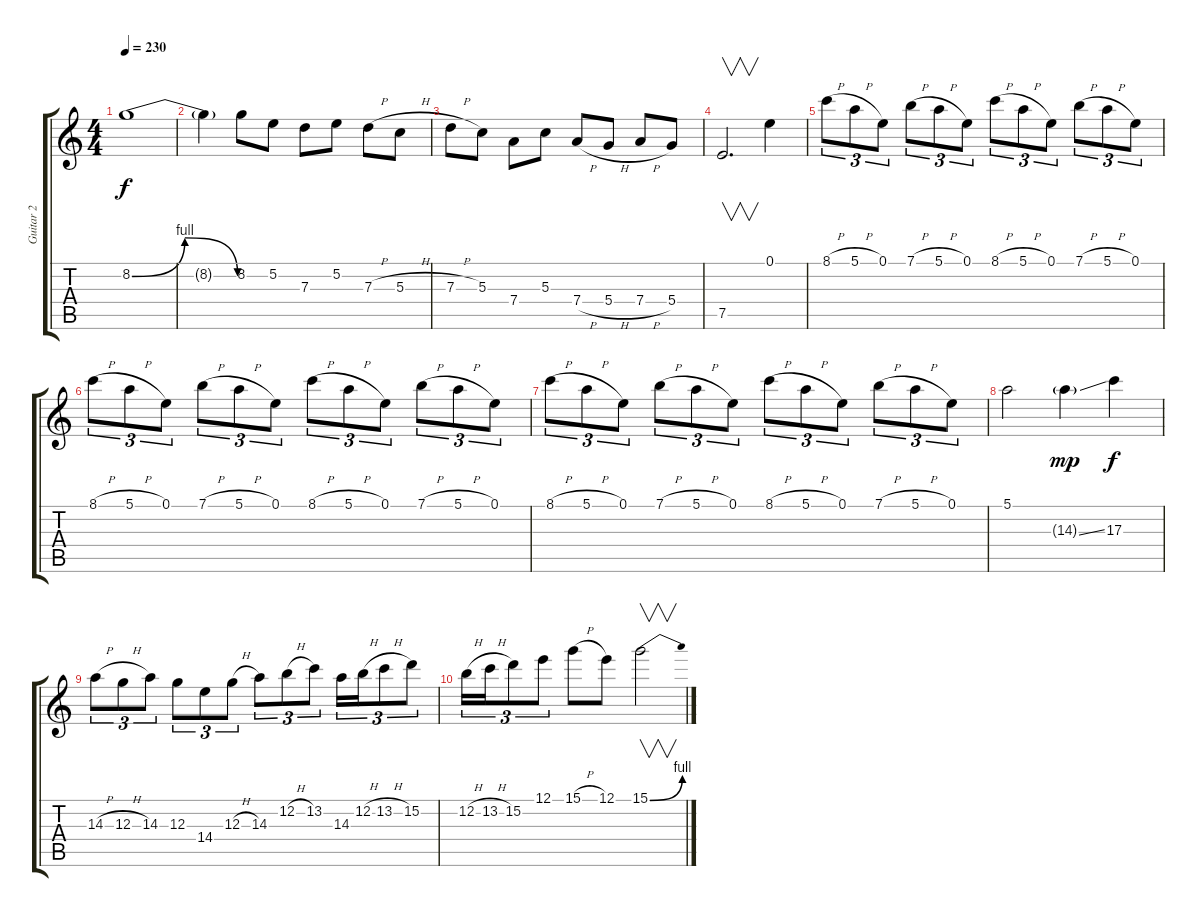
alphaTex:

\track ("Guitar 2" "Guitar 2") {instrument distortionguitar}
\staff {score tabs}
\tuning (E4 B3 G3 D3 A2 E2) {hide}
\ts (4 4)
\tempo 230
\clef g2
\ks c
8.2{be (bendrelease 0 0 15 4 30 4 60 0)}.1{dy f instrument distortionguitar} |
8.2{t}.4 8.2.8 5.2.8 7.3.8 5.2.8 7.3{h}.8 5.3{h}.8 |
7.3{h}.8 5.3.8 7.4.8 5.3.8 7.4{h}.8 5.4{h}.8 7.4{h}.8 5.4.8 |
7.5.2{v d} 0.1.4 |
8.1{h}.8{tu (3 2)} 5.1{h}.8{tu (3 2)} 0.1.8{tu (3 2)} 7.1{h}.8{tu (3 2)} 5.1{h}.8{tu (3 2)} 0.1.8{tu (3 2)} 8.1{h}.8{tu (3 2)} 5.1{h}.8{tu (3 2)} 0.1.8{tu (3 2)} 7.1{h}.8{tu (3 2)} 5.1{h}.8{tu (3 2)} 0.1.8{tu (3 2)} |
8.1{h}.8{tu (3 2)} 5.1{h}.8{tu (3 2)} 0.1.8{tu (3 2)} 7.1{h}.8{tu (3 2)} 5.1{h}.8{tu (3 2)} 0.1.8{tu (3 2)} 8.1{h}.8{tu (3 2)} 5.1{h}.8{tu (3 2)} 0.1.8{tu (3 2)} 7.1{h}.8{tu (3 2)} 5.1{h}.8{tu (3 2)} 0.1.8{tu (3 2)} |
8.1{h}.8{tu (3 2)} 5.1{h}.8{tu (3 2)} 0.1.8{tu (3 2)} 7.1{h}.8{tu (3 2)} 5.1{h}.8{tu (3 2)} 0.1.8{tu (3 2)} 8.1{h}.8{tu (3 2)} 5.1{h}.8{tu (3 2)} 0.1.8{tu (3 2)} 7.1{h}.8{tu (3 2)} 5.1{h}.8{tu (3 2)} 0.1.8{tu (3 2)} |
5.1.2 14.3{ss g}.4{dy mp} 17.3.4{dy f} |
14.3{h}.8{tu (3 2)} 12.3{h}.8{tu (3 2)} 14.3.8{tu (3 2)} 12.3.8{tu (3 2)} 14.4.8{tu (3 2)} 12.3{h}.8{tu (3 2)} 14.3.8{tu (3 2)} 12.2{h}.8{tu (3 2)} 13.2.8{tu (3 2)} 14.3.16{tu (3 2)} 12.2{h}.16{tu (3 2)} 13.2{h}.8{tu (3 2)} 15.2.8{tu (3 2)} |
12.2{h}.16{tu (3 2)} 13.2{h}.16{tu (3 2)} 15.2.8{tu (3 2)} 12.1.8{tu (3 2)} 15.1{h}.8 12.1.8 15.1{be (bend 0 0 60 4)}.2{v}
